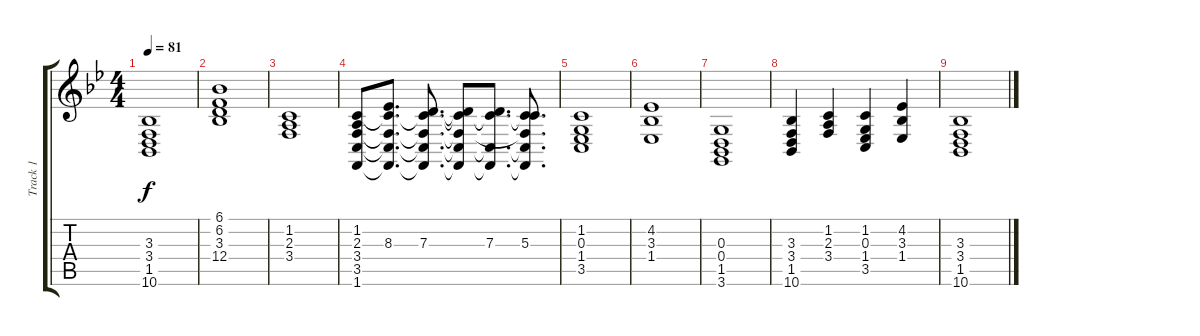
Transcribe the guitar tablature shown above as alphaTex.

\track ("Track 1" "Track 1") {instrument acousticgrandpiano}
\staff {score tabs}
\tuning (E4 B3 G3 D3 A2 E2) {hide}
\ts (4 4)
\tempo 81
\clef g2
\ks bb
(3.3 3.4 1.5 10.6).1{dy f} |
(6.1 6.2 3.3 12.4).1 |
(1.2 2.3 3.4).1 |
(1.2 2.3 3.4 3.5 1.6).8 (1.2{t} 8.3 3.4{t} 3.5{t} 1.6{t}).8{d} (1.2{t} 7.3 3.4{t} 3.5{t} 1.6{t}).8{d} (1.2{t} 7.3{t} 3.4{t} 3.5{t} 1.6{t}).8 (1.2{t} 7.3 3.5{t} 1.6{t}).8{d} (1.2{t} 5.3 3.4{t} 3.5{t} 1.6{t}).8{d} |
(1.2 0.3 1.4 3.5).1 |
(4.2 3.3 1.4).1 |
(0.3 0.4 1.5 3.6).1 |
(3.3 3.4 1.5 10.6).4 (1.2 2.3 3.4).4 (1.2 0.3 1.4 3.5).4 (4.2 3.3 1.4).4 |
(3.3 3.4 1.5 10.6).1
